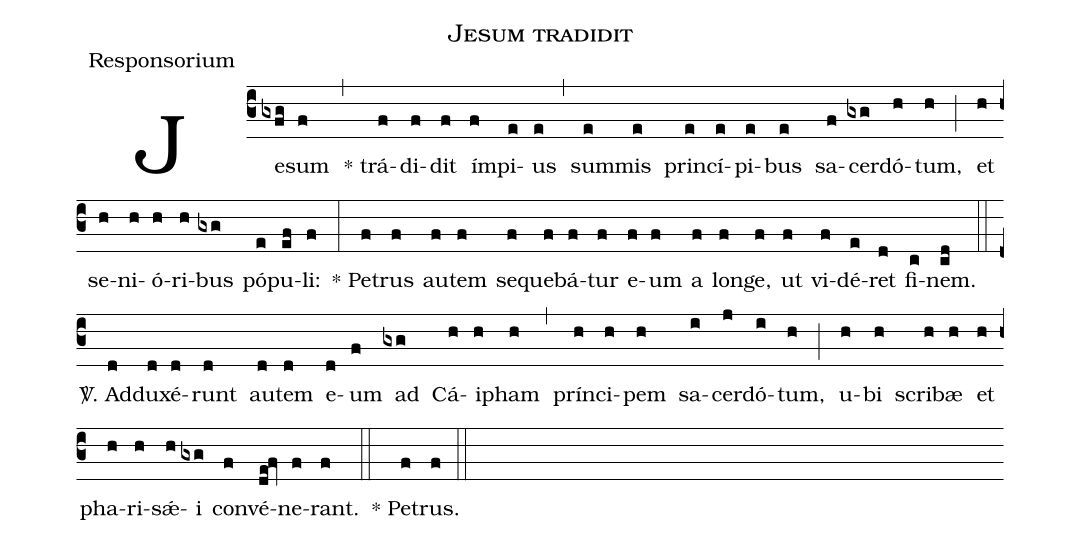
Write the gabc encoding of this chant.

name:Jesum tradidit;
office-part:Responsorium;
%%
(c3)Je(gxfg)sum(f) (,) * trá(f)di(f)dit(f) ím(f)pi(e)us(e) (,) sum(e)mis(e) prin(e)cí(e)pi(e)bus(e) sa(f)cer(gxg)dó(h)tum,(h) (;) et(h) se(h)ni(h)ó(h)ri(h)bus(gxg) pó(e)pu(ef)li:(f) (:) * Pe(f)trus(f) au(f)tem(f) se(f)que(f)bá(f)tur(f) e(f)um(f) a(f) lon(f)ge,(f) ut(f) vi(f)dé(e)ret(d) fi(c)nem.(cd) (::) <sp>V/</sp>. Ad(d)du(d)xé(d)runt(d) au(d)tem(d) e(d)um(f) ad(gxg) Cá(h)i(h)pham(h) (,) prín(h)ci(h)pem(h) sa(i)cer(j)dó(i)tum,(h) (;) u(h)bi(h) scri(h)bæ(h) et(h) pha(h)ri(h)sǽ(h)i(gxg) con(f)vé(de!fv)ne(f)rant.(f) (::) * Pe(f)trus.(f) (::)
